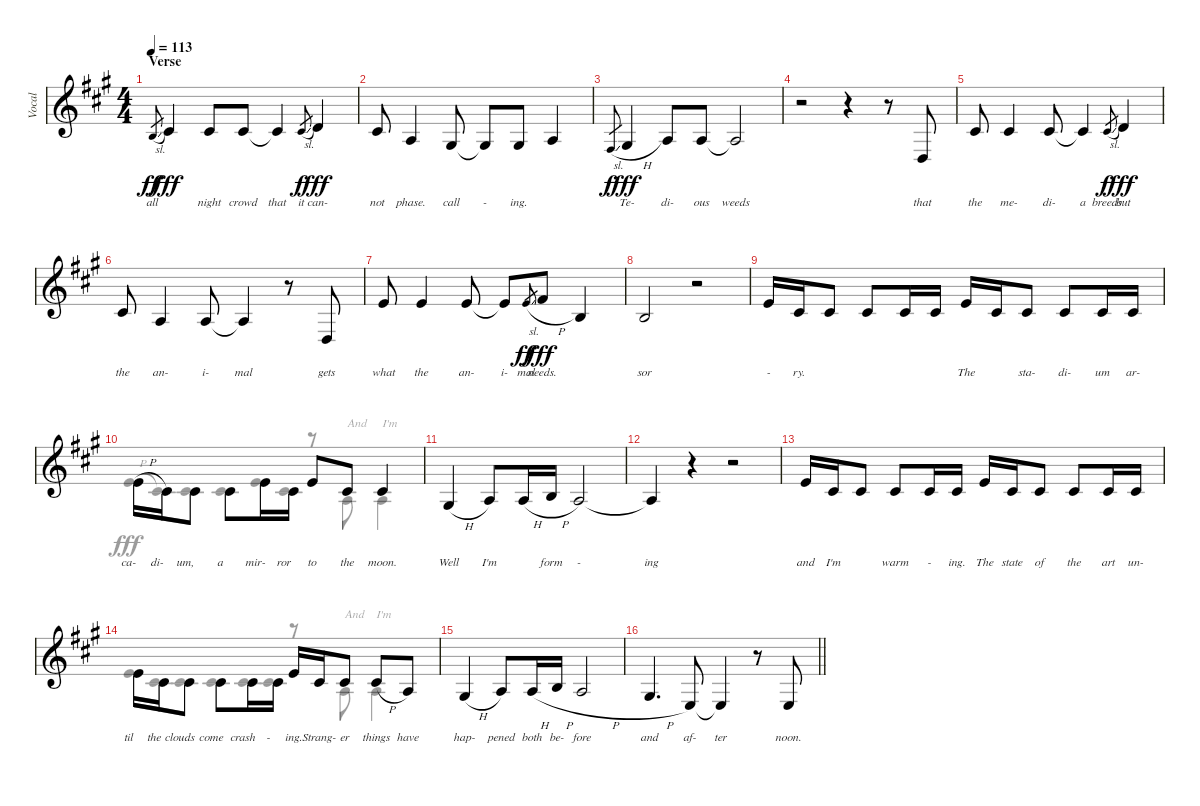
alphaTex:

\track ("Vocal" "Vocal") {instrument lead6voice}
\staff {score}
\tuning (E4 B3 G3 D3 A2 E2) {hide}
\voice
\ts (4 4)
\section ("" "Verse")
\tempo 113
\clef g2
\ks f#minor
0.2{sl}.8{lyrics (0 "all") lyrics (1 "") lyrics (2 "") lyrics (3 "") lyrics (4 "") gr dy ff} 2.2.4{lyrics (0 " ") lyrics (1 "") lyrics (2 "") lyrics (3 "") lyrics (4 "") dy fff} 2.2.8{lyrics (0 "night") lyrics (1 "") lyrics (2 "") lyrics (3 "") lyrics (4 "")} 2.2.8{lyrics (0 "crowd") lyrics (1 "") lyrics (2 "") lyrics (3 "") lyrics (4 "")} 2.2{t}.4{lyrics (0 "that") lyrics (1 "") lyrics (2 "") lyrics (3 "") lyrics (4 "")} 2.2{sl}.8{lyrics (0 "it") lyrics (1 "") lyrics (2 "") lyrics (3 "") lyrics (4 "") gr dy f} 3.2.4{lyrics (0 "can-") lyrics (1 "") lyrics (2 "") lyrics (3 "") lyrics (4 "") dy fff} |
2.2.8{lyrics (0 "not") lyrics (1 "") lyrics (2 "") lyrics (3 "") lyrics (4 "")} 2.3.4{lyrics (0 "phase.") lyrics (1 "") lyrics (2 "") lyrics (3 "") lyrics (4 "")} 1.3.8{lyrics (0 "call") lyrics (1 "") lyrics (2 "") lyrics (3 "") lyrics (4 "")} 1.3{t}.8{lyrics (0 "-") lyrics (1 "") lyrics (2 "") lyrics (3 "") lyrics (4 "")} 1.3.8{lyrics (0 "ing.") lyrics (1 "") lyrics (2 "") lyrics (3 "") lyrics (4 "")} 2.3.4{lyrics (0 " ") lyrics (1 "") lyrics (2 "") lyrics (3 "") lyrics (4 "")} |
4.4{sl}.8{lyrics (0 " ") lyrics (1 "") lyrics (2 "") lyrics (3 "") lyrics (4 "") gr dy f} 6.4{h}.4{lyrics (0 "Te-") lyrics (1 "") lyrics (2 "") lyrics (3 "") lyrics (4 "") dy fff} 7.4.8{lyrics (0 "di-") lyrics (1 "") lyrics (2 "") lyrics (3 "") lyrics (4 "")} 2.3.8{lyrics (0 "ous") lyrics (1 "") lyrics (2 "") lyrics (3 "") lyrics (4 "")} 2.3{t}.2{lyrics (0 "weeds") lyrics (1 "") lyrics (2 "") lyrics (3 "") lyrics (4 "")} |
r.2 r.4 r.8 5.5.8{lyrics (0 "that") lyrics (1 "") lyrics (2 "") lyrics (3 "") lyrics (4 "")} |
2.2.8{lyrics (0 "the") lyrics (1 "") lyrics (2 "") lyrics (3 "") lyrics (4 "")} 2.2.4{lyrics (0 "me-") lyrics (1 "") lyrics (2 "") lyrics (3 "") lyrics (4 "")} 2.2.8{lyrics (0 "di-") lyrics (1 "") lyrics (2 "") lyrics (3 "") lyrics (4 "")} 2.2{t}.4{lyrics (0 "a") lyrics (1 "") lyrics (2 "") lyrics (3 "") lyrics (4 "")} 2.2{sl}.8{lyrics (0 "breeds") lyrics (1 "") lyrics (2 "") lyrics (3 "") lyrics (4 "") gr dy f} 3.2.4{lyrics (0 "but") lyrics (1 "") lyrics (2 "") lyrics (3 "") lyrics (4 "") dy fff} |
2.2.8{lyrics (0 "the") lyrics (1 "") lyrics (2 "") lyrics (3 "") lyrics (4 "")} 2.3.4{lyrics (0 "an-") lyrics (1 "") lyrics (2 "") lyrics (3 "") lyrics (4 "")} 2.3.8{lyrics (0 "i-") lyrics (1 "") lyrics (2 "") lyrics (3 "") lyrics (4 "")} 2.3{t}.4{lyrics (0 "mal") lyrics (1 "") lyrics (2 "") lyrics (3 "") lyrics (4 "")} r.8 5.5.8{lyrics (0 "gets") lyrics (1 "") lyrics (2 "") lyrics (3 "") lyrics (4 "")} |
0.1.8{lyrics (0 "what") lyrics (1 "") lyrics (2 "") lyrics (3 "") lyrics (4 "")} 0.1.4{lyrics (0 "the") lyrics (1 "") lyrics (2 "") lyrics (3 "") lyrics (4 "")} 0.1.8{lyrics (0 "an-") lyrics (1 "") lyrics (2 "") lyrics (3 "") lyrics (4 "")} 0.1{t}.8{lyrics (0 "i-") lyrics (1 "") lyrics (2 "") lyrics (3 "") lyrics (4 "")} 5.2{sl}.8{lyrics (0 "mal") lyrics (1 "") lyrics (2 "") lyrics (3 "") lyrics (4 "") gr dy ff} 7.2{h}.8{lyrics (0 "needs.") lyrics (1 "") lyrics (2 "") lyrics (3 "") lyrics (4 "") dy fff} 0.2.4{lyrics (0 " ") lyrics (1 "") lyrics (2 "") lyrics (3 "") lyrics (4 "")} |
0.2.2{lyrics (0 "sor") lyrics (1 "") lyrics (2 "") lyrics (3 "") lyrics (4 "")} r.2 |
9.3.16{lyrics (0 "-") lyrics (1 "") lyrics (2 "") lyrics (3 "") lyrics (4 "")} 6.3.16{lyrics (0 "ry.") lyrics (1 "") lyrics (2 "") lyrics (3 "") lyrics (4 "")} 6.3.8{lyrics (0 " ") lyrics (1 "") lyrics (2 "") lyrics (3 "") lyrics (4 "")} 6.3.8{lyrics (0 " ") lyrics (1 "") lyrics (2 "") lyrics (3 "") lyrics (4 "")} 6.3.16{lyrics (0 " ") lyrics (1 "") lyrics (2 "") lyrics (3 "") lyrics (4 "")} 6.3.16{lyrics (0 " ") lyrics (1 "") lyrics (2 "") lyrics (3 "") lyrics (4 "")} 9.3.16{lyrics (0 "The") lyrics (1 "") lyrics (2 "") lyrics (3 "") lyrics (4 "")} 6.3.16{lyrics (0 "") lyrics (1 "") lyrics (2 "") lyrics (3 "") lyrics (4 "")} 6.3.8{lyrics (0 "sta-") lyrics (1 "") lyrics (2 "") lyrics (3 "") lyrics (4 "")} 6.3.8{lyrics (0 "di-") lyrics (1 "") lyrics (2 "") lyrics (3 "") lyrics (4 "")} 6.3.16{lyrics (0 "um") lyrics (1 "") lyrics (2 "") lyrics (3 "") lyrics (4 "")} 6.3.16{lyrics (0 "ar-") lyrics (1 "") lyrics (2 "") lyrics (3 "") lyrics (4 "")} |
9.3{h}.16{lyrics (0 "ca-") lyrics (1 "") lyrics (2 "") lyrics (3 "") lyrics (4 "") beam Down} 6.3.16{lyrics (0 "di-") lyrics (1 "") lyrics (2 "") lyrics (3 "") lyrics (4 "") beam Down} 6.3.8{lyrics (0 "um,") lyrics (1 "") lyrics (2 "") lyrics (3 "") lyrics (4 "") beam Down} 6.3.8{lyrics (0 "a") lyrics (1 "") lyrics (2 "") lyrics (3 "") lyrics (4 "") beam Down} 9.3.16{lyrics (0 "mir-") lyrics (1 "") lyrics (2 "") lyrics (3 "") lyrics (4 "") beam Down} 6.3.16{lyrics (0 "ror") lyrics (1 "") lyrics (2 "") lyrics (3 "") lyrics (4 "") beam Down} 9.3.8{lyrics (0 "to") lyrics (1 "") lyrics (2 "") lyrics (3 "") lyrics (4 "")} 6.3.8{lyrics (0 "the") lyrics (1 "") lyrics (2 "") lyrics (3 "") lyrics (4 "")} 6.3.4{lyrics (0 "moon.") lyrics (1 "") lyrics (2 "") lyrics (3 "") lyrics (4 "")} |
1.3{h}.4{lyrics (0 "Well") lyrics (1 "") lyrics (2 "") lyrics (3 "") lyrics (4 "")} 2.3.8{lyrics (0 "I'm") lyrics (1 "") lyrics (2 "") lyrics (3 "") lyrics (4 "")} 2.3{h}.16{lyrics (0 " ") lyrics (1 "") lyrics (2 "") lyrics (3 "") lyrics (4 "")} 4.3{h}.16{lyrics (0 "form") lyrics (1 "") lyrics (2 "") lyrics (3 "") lyrics (4 "")} 2.3.2{lyrics (0 "-") lyrics (1 "") lyrics (2 "") lyrics (3 "") lyrics (4 "")} |
2.3{t}.4{lyrics (0 "ing") lyrics (1 "") lyrics (2 "") lyrics (3 "") lyrics (4 "")} r.4 r.2 |
9.3.16{lyrics (0 "and") lyrics (1 "") lyrics (2 "") lyrics (3 "") lyrics (4 "")} 6.3.16{lyrics (0 "I'm") lyrics (1 "") lyrics (2 "") lyrics (3 "") lyrics (4 "")} 6.3.8{lyrics (0 " ") lyrics (1 "") lyrics (2 "") lyrics (3 "") lyrics (4 "")} 6.3.8{lyrics (0 "warm") lyrics (1 "") lyrics (2 "") lyrics (3 "") lyrics (4 "")} 6.3.16{lyrics (0 "-") lyrics (1 "") lyrics (2 "") lyrics (3 "") lyrics (4 "")} 6.3.16{lyrics (0 "ing.") lyrics (1 "") lyrics (2 "") lyrics (3 "") lyrics (4 "")} 9.3.16{lyrics (0 "The") lyrics (1 "") lyrics (2 "") lyrics (3 "") lyrics (4 "")} 6.3.16{lyrics (0 "state") lyrics (1 "") lyrics (2 "") lyrics (3 "") lyrics (4 "")} 6.3.8{lyrics (0 "of") lyrics (1 "") lyrics (2 "") lyrics (3 "") lyrics (4 "")} 6.3.8{lyrics (0 "the") lyrics (1 "") lyrics (2 "") lyrics (3 "") lyrics (4 "")} 6.3.16{lyrics (0 "art") lyrics (1 "") lyrics (2 "") lyrics (3 "") lyrics (4 "")} 6.3.16{lyrics (0 "un-") lyrics (1 "") lyrics (2 "") lyrics (3 "") lyrics (4 "")} |
9.3.16{lyrics (0 "til") lyrics (1 "") lyrics (2 "") lyrics (3 "") lyrics (4 "") beam Down} 6.3.16{lyrics (0 "the") lyrics (1 "") lyrics (2 "") lyrics (3 "") lyrics (4 "") beam Down} 6.3.8{lyrics (0 "clouds") lyrics (1 "") lyrics (2 "") lyrics (3 "") lyrics (4 "") beam Down} 6.3.8{lyrics (0 "come") lyrics (1 "") lyrics (2 "") lyrics (3 "") lyrics (4 "") beam Down} 6.3.16{lyrics (0 "crash") lyrics (1 "") lyrics (2 "") lyrics (3 "") lyrics (4 "") beam Down} 6.3.16{lyrics (0 "-") lyrics (1 "") lyrics (2 "") lyrics (3 "") lyrics (4 "") beam Down} 9.3.16{lyrics (0 "ing.") lyrics (1 "") lyrics (2 "") lyrics (3 "") lyrics (4 "")} 6.3.16{lyrics (0 "Strang-") lyrics (1 "") lyrics (2 "") lyrics (3 "") lyrics (4 "")} 6.3.8{lyrics (0 "er") lyrics (1 "") lyrics (2 "") lyrics (3 "") lyrics (4 "")} 6.3{h}.8{lyrics (0 "things") lyrics (1 "") lyrics (2 "") lyrics (3 "") lyrics (4 "")} 2.3.8{lyrics (0 "have") lyrics (1 "") lyrics (2 "") lyrics (3 "") lyrics (4 "")} |
1.3{h}.4{lyrics (0 "hap-") lyrics (1 "") lyrics (2 "") lyrics (3 "") lyrics (4 "")} 2.3.8{lyrics (0 "pened") lyrics (1 "") lyrics (2 "") lyrics (3 "") lyrics (4 "")} 7.4{h}.16{lyrics (0 "both") lyrics (1 "") lyrics (2 "") lyrics (3 "") lyrics (4 "")} 9.4{h}.16{lyrics (0 "be-") lyrics (1 "") lyrics (2 "") lyrics (3 "") lyrics (4 "")} 7.4{h}.2{lyrics (0 "fore") lyrics (1 "") lyrics (2 "") lyrics (3 "") lyrics (4 "")} |
\barLineRight lightlight
6.4{h}.4{d lyrics (0 "and") lyrics (1 "") lyrics (2 "") lyrics (3 "") lyrics (4 "")} 2.4.8{lyrics (0 "af-") lyrics (1 "") lyrics (2 "") lyrics (3 "") lyrics (4 "")} 2.4{t}.4{lyrics (0 "ter") lyrics (1 "") lyrics (2 "") lyrics (3 "") lyrics (4 "")} r.8 2.4.8{lyrics (0 "noon.") lyrics (1 "") lyrics (2 "") lyrics (3 "") lyrics (4 "")}
\voice
\clef g2
\ottava regular
\simile none
\ks f#minor
|
|
|
|
|
|
|
|
|
9.3{h}.16 6.3.16 6.3.8 6.3.8 9.3.16 6.3.16 r.8 7.4.8{txt "And"} 7.4.4{txt "I'm"} |
|
|
|
9.3.16 6.3.16 6.3.8 6.3.8 6.3.16 6.3.16 r.8 7.4.8{txt "And"} 7.4.4{txt "I'm"} |
|
\barLineRight lightlight
